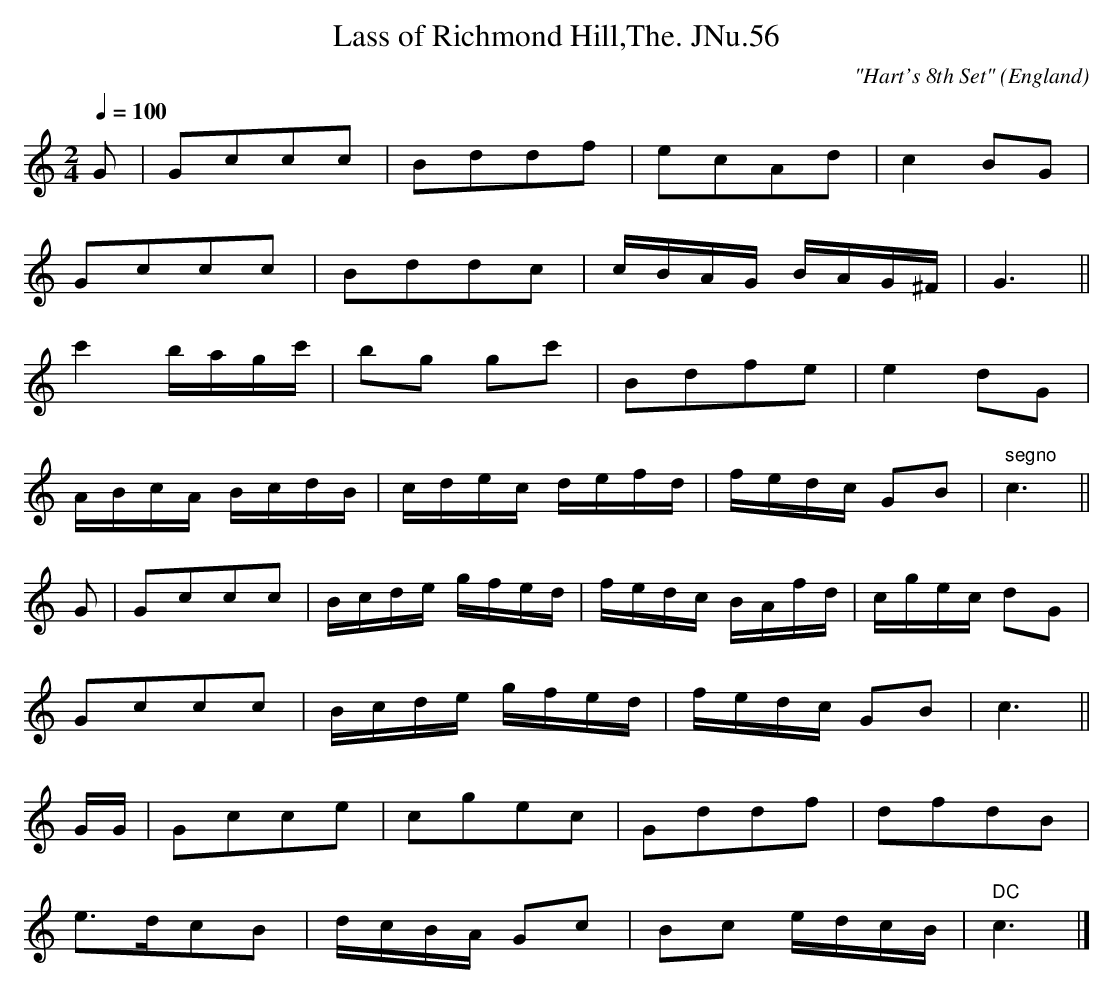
X:1
T:Lass of Richmond Hill,The. JNu.56
C:"Hart's 8th Set"
L:1/8
M:2/4
O:England
Q:1/4=100
K:C
G|Gccc|Bddf|ecAd|c2BG|!
Gccc|Bddc|c/B/A/G/ B/A/G/^F/|G3||!
c'2 b/a/g/c'/|bg gc'|Bdfe|e2dG|!
A/B/c/A/ B/c/d/B/|c/d/e/c/ d/e/f/d/|f/e/d/c/ GB|" segno"c3||!
G|Gccc |B/c/d/e/ g/f/e/d/|f/e/d/c/ B/A/f/d/|c/g/e/c/ dG|!
Gccc|B/c/d/e/ g/f/e/d/|f/e/d/c/ GB|c3||!
G/G/|Gcce|cgec|Gddf|dfdB|!
e>dcB|d/c/B/A/ Gc|Bc e/d/c/B/|" DC"c3|]
